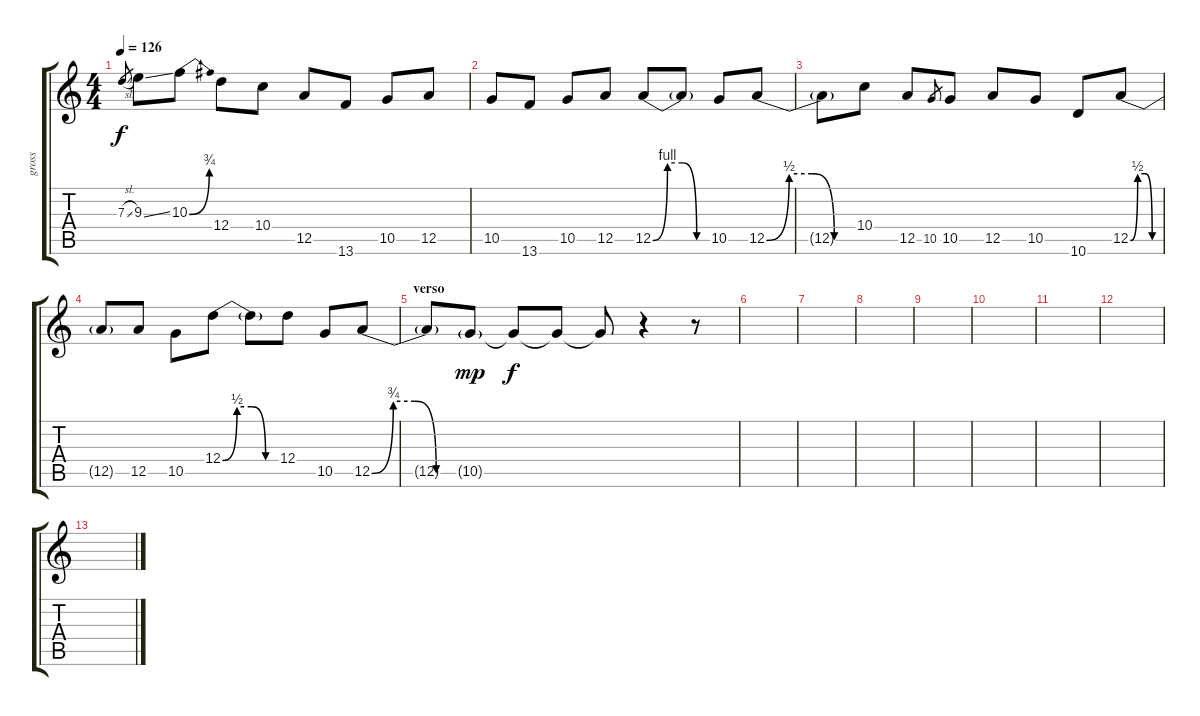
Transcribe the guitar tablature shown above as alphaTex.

\track ("gross" "gross") {instrument distortionguitar}
\staff {score tabs}
\tuning (E4 B3 G3 D3 A2 E2) {hide}
\ts (4 4)
\tempo 126
\clef g2
\ks c
7.3{sl}.8{gr dy f} 9.3{ss}.8 10.3{be (bend 0 0 60 3)}.8 12.4.8 10.4.8 12.5.8 13.6.8 10.5.8 12.5.8 |
10.5.8 13.6.8 10.5.8 12.5.8 12.5{be (custom 0 0 15 4 30 4 45 0 60 0)}.8 12.5{t}.8 10.5.8 12.5{be (custom 0 0 15 2 30 2 45 0 60 0)}.8 |
12.5{t}.8 10.4.8 12.5.8 10.5.8{gr} 10.5.8 12.5.8 10.5.8 10.6.8 12.5{be (custom 0 0 15 2 30 2 45 0 60 0)}.8 |
12.5{t}.8 12.5.8 10.5.8 12.4{be (custom 0 0 15 2 30 2 45 0 60 0)}.8 12.4{t}.8 12.4.8 10.5.8 12.5{be (custom 0 0 15 3 30 3 45 0 60 0)}.8 |
\section ("" "verso")
12.5{t}.8 10.5{g}.8{dy mp} 10.5{t}.8{dy f} 10.5{t}.8 10.5{t}.8 r.4 r.8 |
|
|
|
|
|
|
|
\section ("" "")
